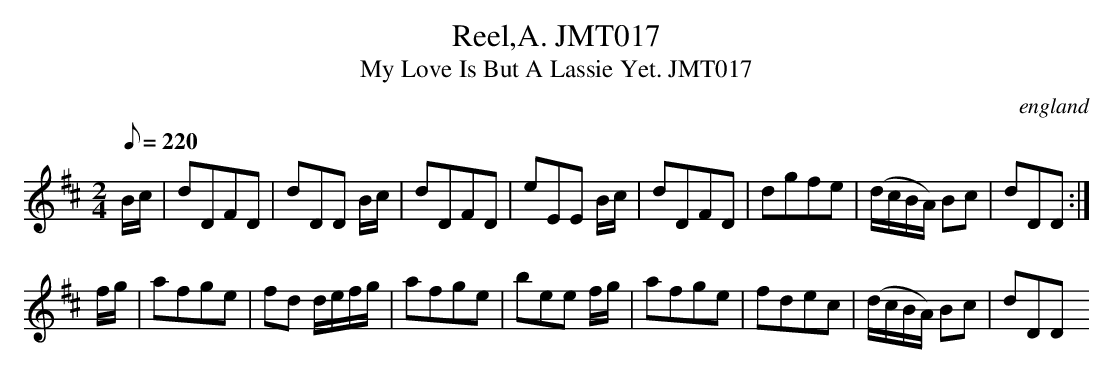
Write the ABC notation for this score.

X:1
T:Reel,A. JMT017
T:My Love Is But A Lassie Yet. JMT017
O:england
M:2/4
L:1/8
Q:220
K:D
B/c/| dDFD| dDD B/c/| dDFD| eEE B/c/| dDFD| dgfe| (d/c/B/A/) Bc| dDD:|
f/g/| afge| fd d/e/f/g/| afge| bee f/g/| afge| fdec| (d/c/B/A/) Bc| dDD
:|]
